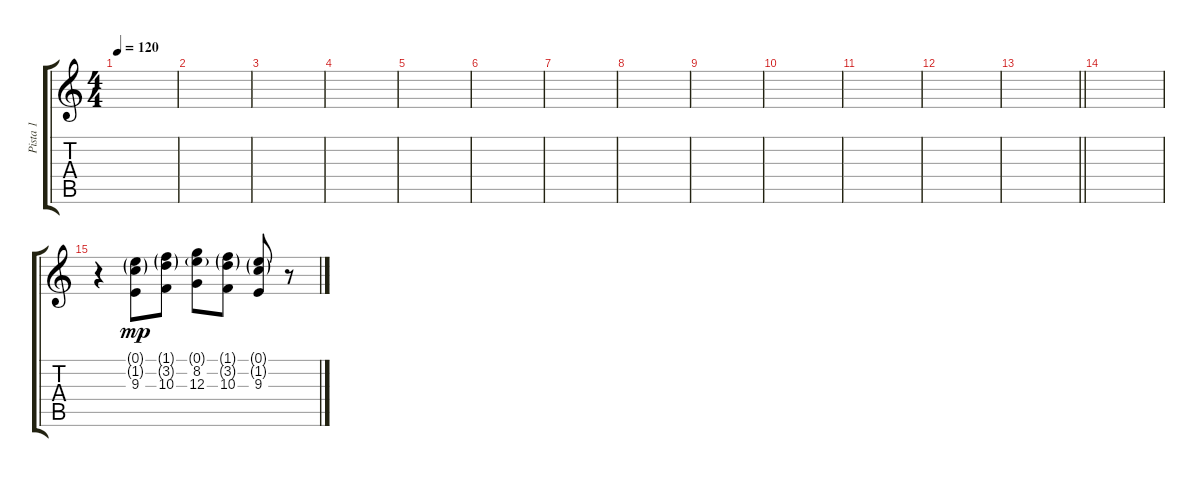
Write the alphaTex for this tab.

\track ("Pista 1" "Pista 1") {instrument stringensemble1}
\staff {score tabs}
\tuning (E5 B4 G3 D3 A2 E2) {hide}
\ts (4 4)
\tempo 120
\clef g2
\ks c
|
|
|
|
|
|
|
|
|
|
|
|
\barLineRight lightlight
|
|
r.4 (0.1{g} 1.2{g} 9.3).8{dy mp} (1.1{g} 3.2{g} 10.3).8 (0.1{g} 8.2 12.3).8 (1.1{g} 3.2{g} 10.3).8 (0.1{g} 1.2{g} 9.3).8 r.8
